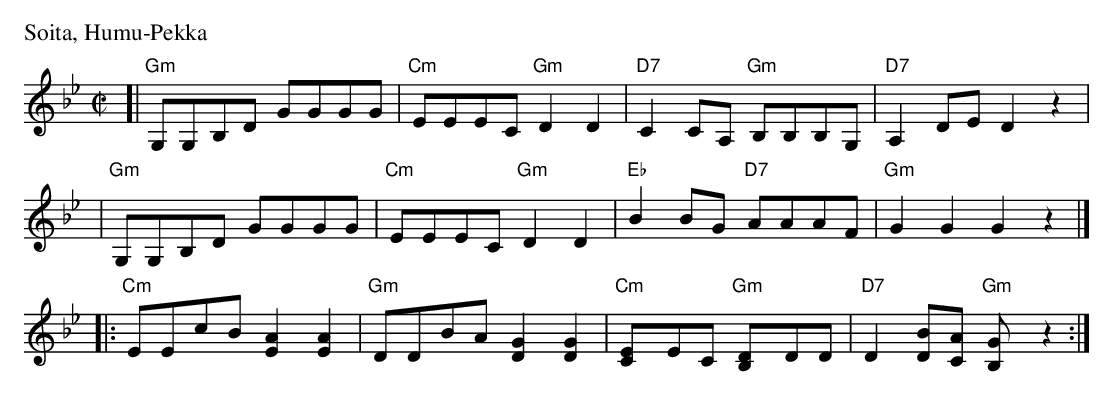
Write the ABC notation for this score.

X:1
M: C|
L: 1/8
P: Soita, Humu-Pekka
K: Gm
[|"Gm"G,G,B,D GGGG | "Cm"EEEC "Gm"D2D2 | "D7"C2CA, "Gm"B,B,B,G, | "D7"A,2DE D2z2 |
| "Gm"G,G,B,D GGGG | "Cm"EEEC "Gm"D2D2 | "Eb"B2BG "D7"AAAF | "Gm"G2G2 G2z2 |]
|: "Cm"EEcB [A2E2][A2E2] | "Gm"DDBA [G2D2][G2D2] | "Cm"[E2C]EC "Gm"[D2B,]DD | "D7"D2[BD][AC] "Gm"[G2B,]z2 :|
